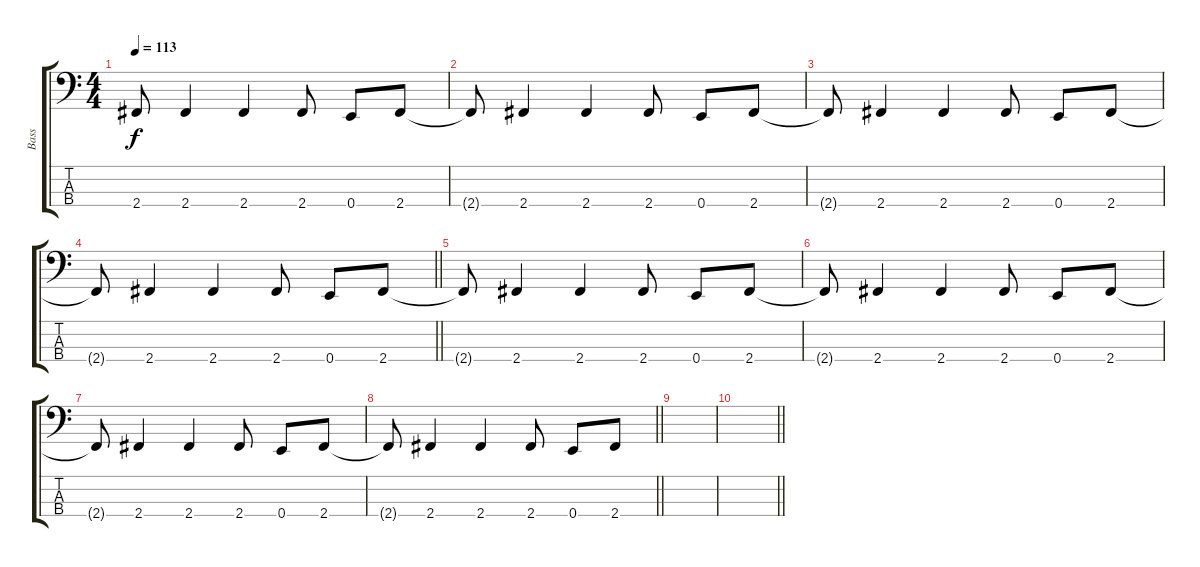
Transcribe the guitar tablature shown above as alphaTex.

\track ("Bass" "Bass") {instrument electricbassfinger}
\staff {score tabs}
\tuning (G2 D2 A1 E1) {hide}
\ts (4 4)
\section ("" "")
\tempo 113
\clef f4
\ks c
2.4{t}.8{dy f} 2.4.4 2.4.4 2.4.8 0.4.8 2.4.8 |
2.4{t}.8 2.4.4 2.4.4 2.4.8 0.4.8 2.4.8 |
2.4{t}.8 2.4.4 2.4.4 2.4.8 0.4.8 2.4.8 |
\barLineRight lightlight
2.4{t}.8 2.4.4 2.4.4 2.4.8 0.4.8 2.4.8 |
\section ("" "")
2.4{t}.8 2.4.4 2.4.4 2.4.8 0.4.8 2.4.8 |
2.4{t}.8 2.4.4 2.4.4 2.4.8 0.4.8 2.4.8 |
2.4{t}.8 2.4.4 2.4.4 2.4.8 0.4.8 2.4.8 |
\barLineRight lightlight
2.4{t}.8 2.4.4 2.4.4 2.4.8 0.4.8 2.4.8 |
\section ("" "")
|
\barLineRight lightlight
